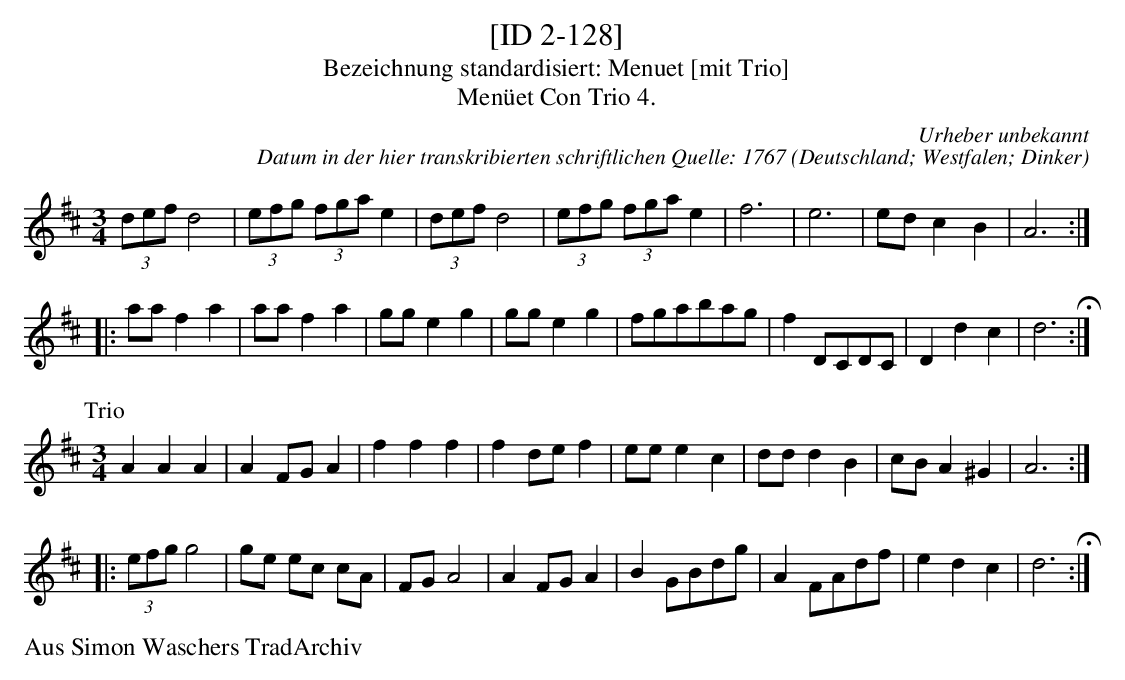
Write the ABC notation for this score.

X:1
T:[ID 2-128]
T:Bezeichnung standardisiert: Menuet [mit Trio]
T:Men\"uet Con Trio 4.
C:Urheber unbekannt
C:Datum in der hier transkribierten schriftlichen Quelle: 1767
O:Deutschland; Westfalen; Dinker
L:1/8
M:3/4
K:D
(3defd4 | (3efg (3fgae2 | (3defd4 | (3efg (3fgae2 | f6 | e6 | edc2B2 | A6 ::
aaf2a2 | aaf2a2 | gge2g2 | gge2g2 | fgabag | f2DCDC | D2d2c2 | d6 H:|
P:Trio
M:3/4
A2A2A2 | A2FGA2 | f2f2f2 | f2def2 | eee2c2 | ddd2B2 | cBA2^G2 | A6 ::
(3efgg4 | ge ec cA | FGA4 | A2FGA2 | B2GBdg | A2FAdf | e2d2c2 | d6 H:|
